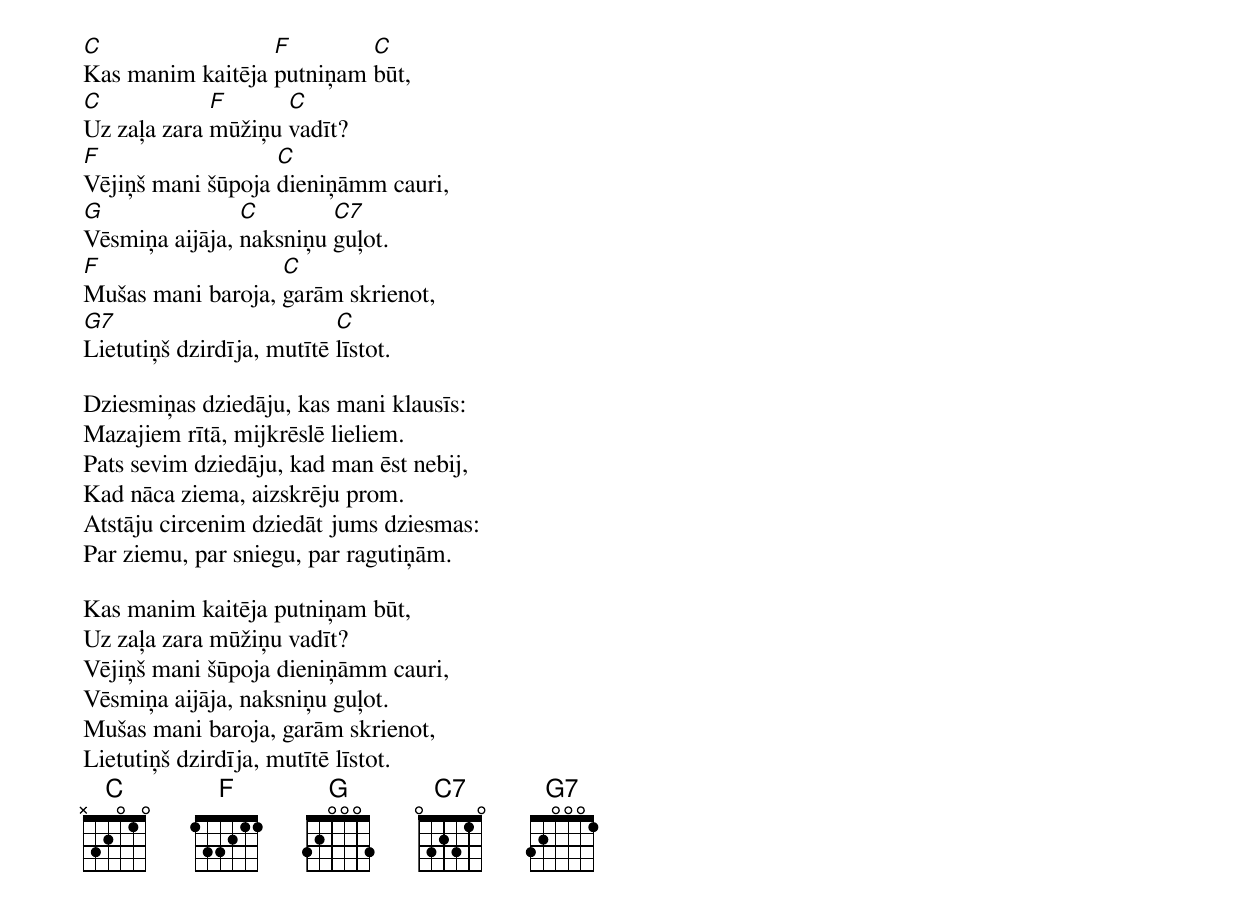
C                 F        C
Kas manim kaitēja putniņam būt,
C            F      C
Uz zaļa zara mūžiņu vadīt?
F                  C
Vējiņš mani šūpoja dieniņāmm cauri,
G               C        C7
Vēsmiņa aijāja, naksniņu guļot.
F                  C
Mušas mani baroja, garām skrienot,
G7                         C
Lietutiņš dzirdīja, mutītē līstot.

Dziesmiņas dziedāju, kas mani klausīs:
Mazajiem rītā, mijkrēslē lieliem.
Pats sevim dziedāju, kad man ēst nebij,
Kad nāca ziema, aizskrēju prom.
Atstāju circenim dziedāt jums dziesmas:
Par ziemu, par sniegu, par ragutiņām.

Kas manim kaitēja putniņam būt,
Uz zaļa zara mūžiņu vadīt?
Vējiņš mani šūpoja dieniņāmm cauri,
Vēsmiņa aijāja, naksniņu guļot.
Mušas mani baroja, garām skrienot,
Lietutiņš dzirdīja, mutītē līstot.
